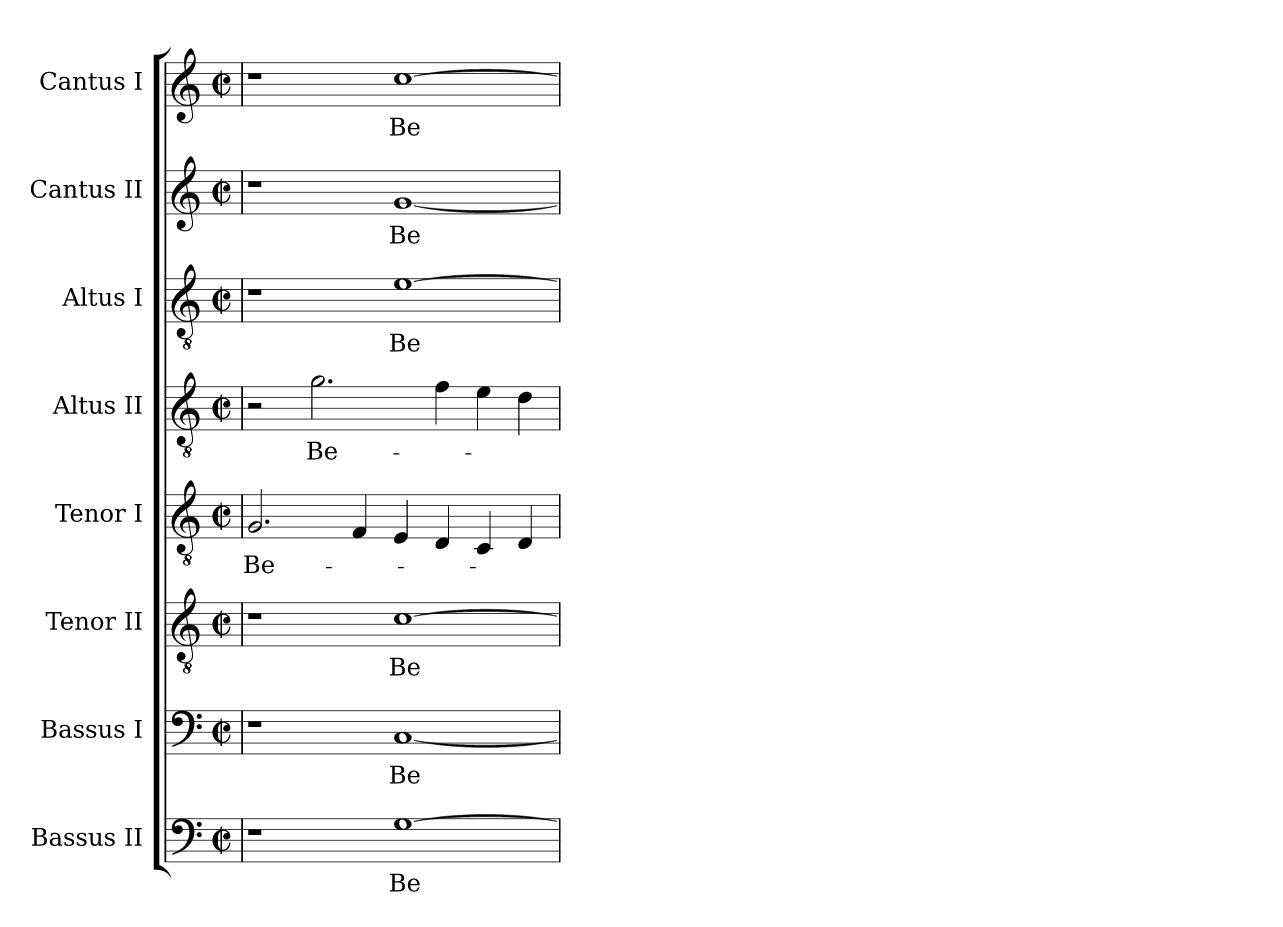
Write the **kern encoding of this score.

**kern	**text	**kern	**text	**kern	**text	**kern	**text	**kern	**text	**kern	**text	**kern	**text	**kern	**text
*part8	*part8	*part7	*part7	*part6	*part6	*part5	*part5	*part4	*part4	*part3	*part3	*part2	*part2	*part1	*part1
*staff8	*staff8	*staff7	*staff7	*staff6	*staff6	*staff5	*staff5	*staff4	*staff4	*staff3	*staff3	*staff2	*staff2	*staff1	*staff1
*I"Bassus II	*	*I"Bassus I	*	*I"Tenor II	*	*I"Tenor I	*	*I"Altus II	*	*I"Altus I	*	*I"Cantus II	*	*I"Cantus I	*
!!LO:PB:g=z
*stria5	*	*stria5	*	*stria5	*	*stria5	*	*stria5	*	*stria5	*	*stria5	*	*stria5	*
*clefF4	*	*clefF4	*	*clefGv2	*	*clefGv2	*	*clefGv2	*	*clefGv2	*	*clefG2	*	*clefG2	*
*M2/2	*	*M2/2	*	*M2/2	*	*M2/2	*	*M2/2	*	*M2/2	*	*M2/2	*	*M2/2	*
*met(c|)	*	*met(c|)	*	*met(c|)	*	*met(c|)	*	*met(c|)	*	*met(c|)	*	*met(c|)	*	*met(c|)	*
=1	=1!	=1	=1!	=1	=1!	=1	=1!	=1	=1!	=1	=1!	=1	=1!	=1!	=1!
!	!	!	!	!	!	!	!LO:LY:b	!	!	!	!	!	!	!	!
1r	.	1r	.	1r	.	2.G/	Be-	2r	.	1r	.	1r	.	1r	.
!	!	!	!	!	!	!	!	!	!LO:LY:b	!	!	!	!	!	!
.	.	.	.	.	.	.	.	2.g\	Be-	.	.	.	.	.	.
.	.	.	.	.	.	4F/	.	.	.	.	.	.	.	.	.
!	!LO:LY:b:cj	!	!LO:LY:b:cj	!	!LO:LY:b:cj	!	!	!	!	!	!LO:LY:b:cj	!	!LO:LY:b:cj	!	!LO:LY:b:cj
[>1G	Be-	[<1C	Be	[>1c	Be-	4E/	.	.	.	[>1e	Be	[<1g	Be	[>1cc	Be
.	.	.	.	.	.	4D/	.	4f\	.	.	.	.	.	.	.
.	.	.	.	.	.	4C/	.	4e\	.	.	.	.	.	.	.
.	.	.	.	.	.	4D/	.	4d\	.	.	.	.	.	.	.
=	=	=	=	=	=	=	=	=	=	=	=	=	=	=	=
*-	*-	*-	*-	*-	*-	*-	*-	*-	*-	*-	*-	*-	*-	*-	*-
